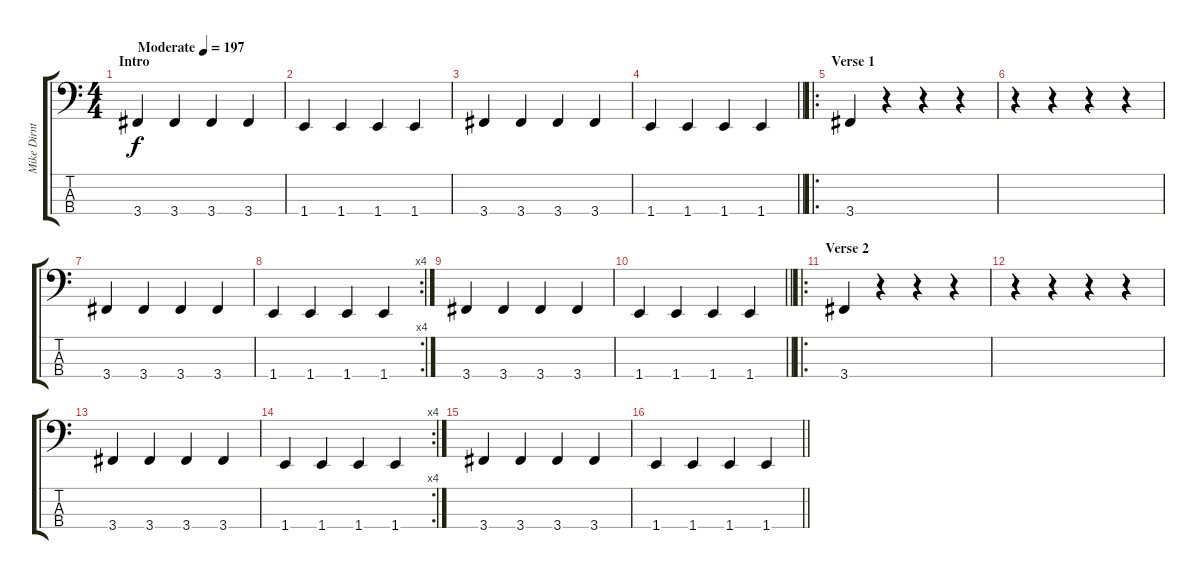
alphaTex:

\track ("Mike Dirnt" "Mike Dirnt") {instrument electricbasspick}
\staff {score tabs}
\tuning (Gb2 Db2 Ab1 Eb1) {hide}
\ts (4 4)
\section ("" "Intro")
\tempo (197 "Moderate")
\clef f4
\ks c
3.4.4{dy f instrument electricbasspick} 3.4.4 3.4.4 3.4.4 |
1.4.4 1.4.4 1.4.4 1.4.4 |
3.4.4 3.4.4 3.4.4 3.4.4 |
\barLineRight lightlight
1.4.4 1.4.4 1.4.4 1.4.4 |
\ro
\section ("" "Verse 1")
3.4.4 r.4 r.4 r.4 |
r.4 r.4 r.4 r.4 |
3.4.4 3.4.4 3.4.4 3.4.4 |
\rc 4
1.4.4 1.4.4 1.4.4 1.4.4 |
3.4.4 3.4.4 3.4.4 3.4.4 |
\barLineRight lightlight
1.4.4 1.4.4 1.4.4 1.4.4 |
\ro
\section ("" "Verse 2")
3.4.4 r.4 r.4 r.4 |
r.4 r.4 r.4 r.4 |
3.4.4 3.4.4 3.4.4 3.4.4 |
\rc 4
1.4.4 1.4.4 1.4.4 1.4.4 |
3.4.4 3.4.4 3.4.4 3.4.4 |
\barLineRight lightlight
1.4.4 1.4.4 1.4.4 1.4.4
